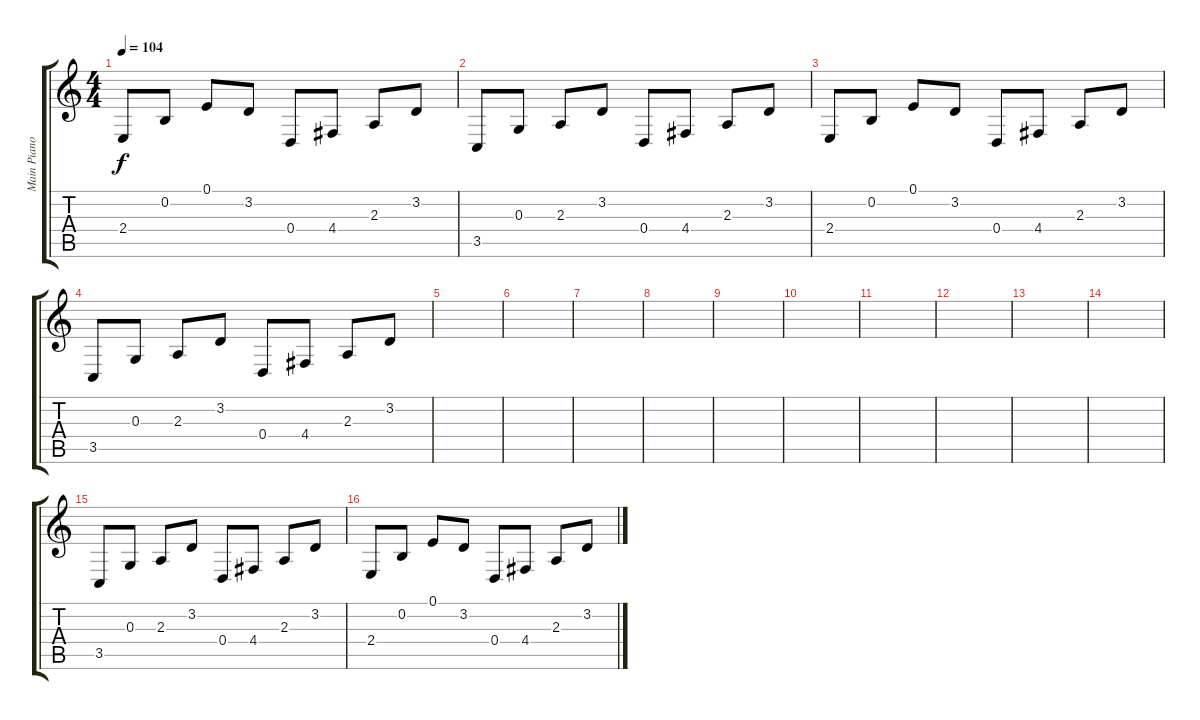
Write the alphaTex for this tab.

\track ("Main Piano" "Main Piano") {instrument brightacousticpiano}
\staff {score tabs}
\tuning (E4 B3 G3 D3 A2 E2) {hide}
\ts (4 4)
\tempo 104
\clef g2
\ks c
2.4.8{dy f} 0.2.8 0.1.8 3.2.8 0.4.8 4.4.8 2.3.8 3.2.8 |
3.5.8 0.3.8 2.3.8 3.2.8 0.4.8 4.4.8 2.3.8 3.2.8 |
2.4.8 0.2.8 0.1.8 3.2.8 0.4.8 4.4.8 2.3.8 3.2.8 |
3.5.8 0.3.8 2.3.8 3.2.8 0.4.8 4.4.8 2.3.8 3.2.8 |
|
|
|
|
|
|
|
|
|
|
3.5.8 0.3.8 2.3.8 3.2.8 0.4.8 4.4.8 2.3.8 3.2.8 |
2.4.8 0.2.8 0.1.8 3.2.8 0.4.8 4.4.8 2.3.8 3.2.8
